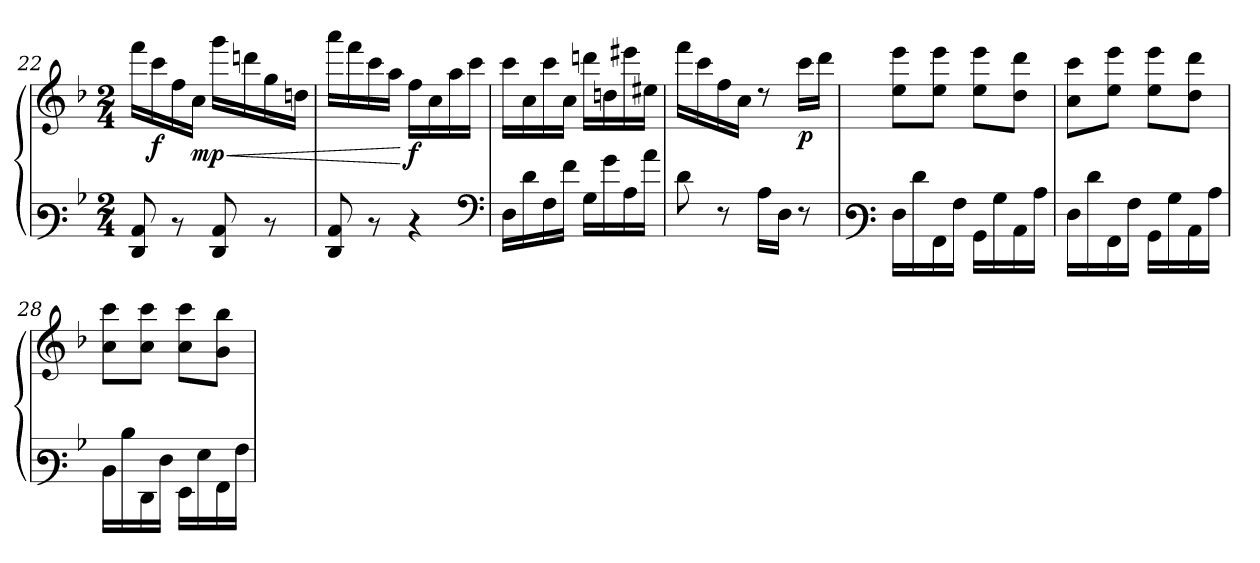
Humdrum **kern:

**kern	**kern	**dynam
*part1	*part1	*part1
*staff2	*staff1	*staff1/2
*clefF3	*clefG3	*
*k[b-]	*k[b-]	*
*M2/4	*M2/4	*
=22	=22	=22
8FF/ 8C/	16ddd\LL	.
!	!	!LO:DY:b
.	16aa\	f
8rD	16dd\	.
!	!	!LO:HP:b
!	!	!LO:DY:n=1:b
.	16a\JJ	< mp
8FF/ 8C/	16eee\LL	.
.	16bbn\	.
8rD	16ee\	.
.	16bn\JJ	.
=23	=23	=23
8FF/ 8C/	16fff\LL	.
.	16ddd\	.
8rD	16aa\	.
.	16ff\JJ	.
!	!	!LO:DY:n=1:b
4rD	16dd\LL	[ f
.	16a\	.
.	16ff\	.
.	16aa\JJ	.
*clefF4	*	*
=24	=24	=24
16D\LL	16aa\LL	.
16d\	16a\	.
16F\	16aa\	.
16f\JJ	16a\JJ	.
16G\LL	16bbn\LL	.
16g\	16bn\	.
16A\	16ccc#X\	.
16a\JJ	16cc#X\JJ	.
=25	=25	=25
8d\	16ddd\LL	.
.	16aa\	.
8r	16dd\	.
.	16a\JJ	.
16A\LL	8rb	.
16D\JJ	.	.
!	!	!LO:DY:b
8r	16aa\LL	p
.	16bb-\JJ	.
!!LO:LB:g=z
=26	=26	=26
*clefF3	*	*
16F\LL	8cc\ 8ccc\L	.
16f\	.	.
16AA\	8cc\ 8ccc\J	.
16A\JJ	.	.
16BB-\LL	8cc\ 8ccc\L	.
16B-\	.	.
16C\	8b-\ 8bb-\J	.
16c\JJ	.	.
=27	=27	=27
16F\LL	8a\ 8aa\L	.
16f\	.	.
16AA\	8cc\ 8ccc\J	.
16A\JJ	.	.
16BB-\LL	8cc\ 8ccc\L	.
16B-\	.	.
16C\	8b-\ 8bb-\J	.
16c\JJ	.	.
=28	=28	=28
16D\LL	8a\ 8aa\L	.
16d\	.	.
16FF\	8a\ 8aa\J	.
16F\JJ	.	.
16GG\LL	8a\ 8aa\L	.
16G\	.	.
16AA\	8g\ 8gg\J	.
16A\JJ	.	.
=	=	=
*-	*-	*-
